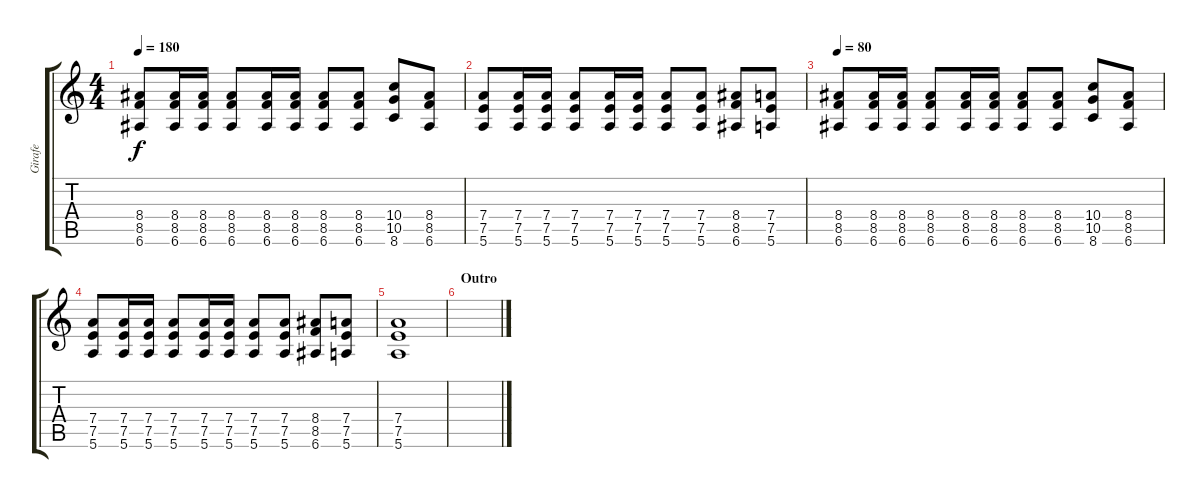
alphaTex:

\track ("Girafe" "Girafe") {instrument distortionguitar}
\staff {score tabs}
\tuning (E4 B3 G3 D3 A2 E2) {hide}
\ts (4 4)
\tempo 180
\clef g2
\ks c
(8.4 8.5 6.6).8{dy f} (8.4 8.5 6.6).16 (8.4 8.5 6.6).16 (8.4 8.5 6.6).8 (8.4 8.5 6.6).16 (8.4 8.5 6.6).16 (8.4 8.5 6.6).8 (8.4 8.5 6.6).8 (10.4 10.5 8.6).8 (8.4 8.5 6.6).8 |
(7.4 7.5 5.6).8 (7.4 7.5 5.6).16 (7.4 7.5 5.6).16 (7.4 7.5 5.6).8 (7.4 7.5 5.6).16 (7.4 7.5 5.6).16 (7.4 7.5 5.6).8 (7.4 7.5 5.6).8 (8.4 8.5 6.6).8 (7.4 7.5 5.6).8 |
\tempo 80
(8.4 8.5 6.6).8 (8.4 8.5 6.6).16 (8.4 8.5 6.6).16 (8.4 8.5 6.6).8 (8.4 8.5 6.6).16 (8.4 8.5 6.6).16 (8.4 8.5 6.6).8 (8.4 8.5 6.6).8 (10.4 10.5 8.6).8 (8.4 8.5 6.6).8 |
(7.4 7.5 5.6).8 (7.4 7.5 5.6).16 (7.4 7.5 5.6).16 (7.4 7.5 5.6).8 (7.4 7.5 5.6).16 (7.4 7.5 5.6).16 (7.4 7.5 5.6).8 (7.4 7.5 5.6).8 (8.4 8.5 6.6).8 (7.4 7.5 5.6).8 |
(7.4 7.5 5.6).1{volume 0} |
\section ("" "Outro")
